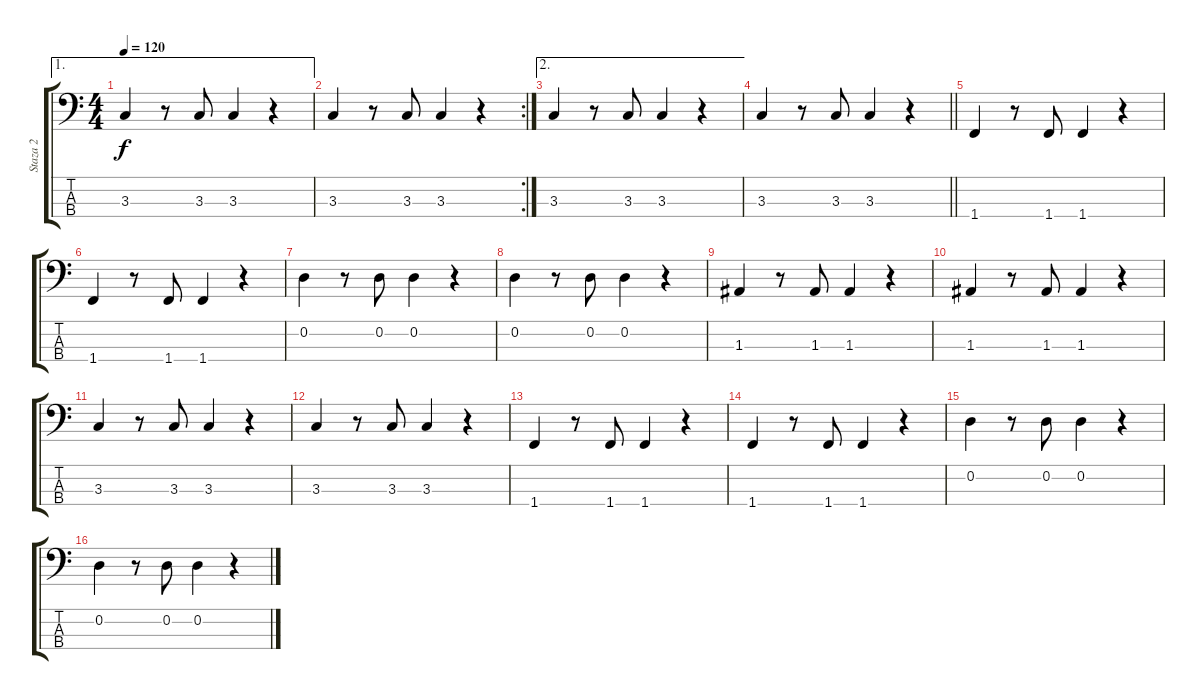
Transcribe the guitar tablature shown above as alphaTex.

\track ("Staza 2" "Staza 2") {instrument electricbasspick}
\staff {score tabs}
\tuning (G2 D2 A1 E1) {hide}
\ae 1
\ts (4 4)
\tempo 120
\clef f4
\ks c
3.3.4{dy f} r.8 3.3.8 3.3.4 r.4 |
\rc 2
3.3.4 r.8 3.3.8 3.3.4 r.4 |
\ae 2
3.3.4 r.8 3.3.8 3.3.4 r.4 |
\barLineRight lightlight
3.3.4 r.8 3.3.8 3.3.4 r.4 |
1.4.4 r.8 1.4.8 1.4.4 r.4 |
1.4.4 r.8 1.4.8 1.4.4 r.4 |
0.2.4 r.8 0.2.8 0.2.4 r.4 |
0.2.4 r.8 0.2.8 0.2.4 r.4 |
1.3.4 r.8 1.3.8 1.3.4 r.4 |
1.3.4 r.8 1.3.8 1.3.4 r.4 |
3.3.4 r.8 3.3.8 3.3.4 r.4 |
3.3.4 r.8 3.3.8 3.3.4 r.4 |
1.4.4 r.8 1.4.8 1.4.4 r.4 |
1.4.4 r.8 1.4.8 1.4.4 r.4 |
0.2.4 r.8 0.2.8 0.2.4 r.4 |
0.2.4 r.8 0.2.8 0.2.4 r.4
